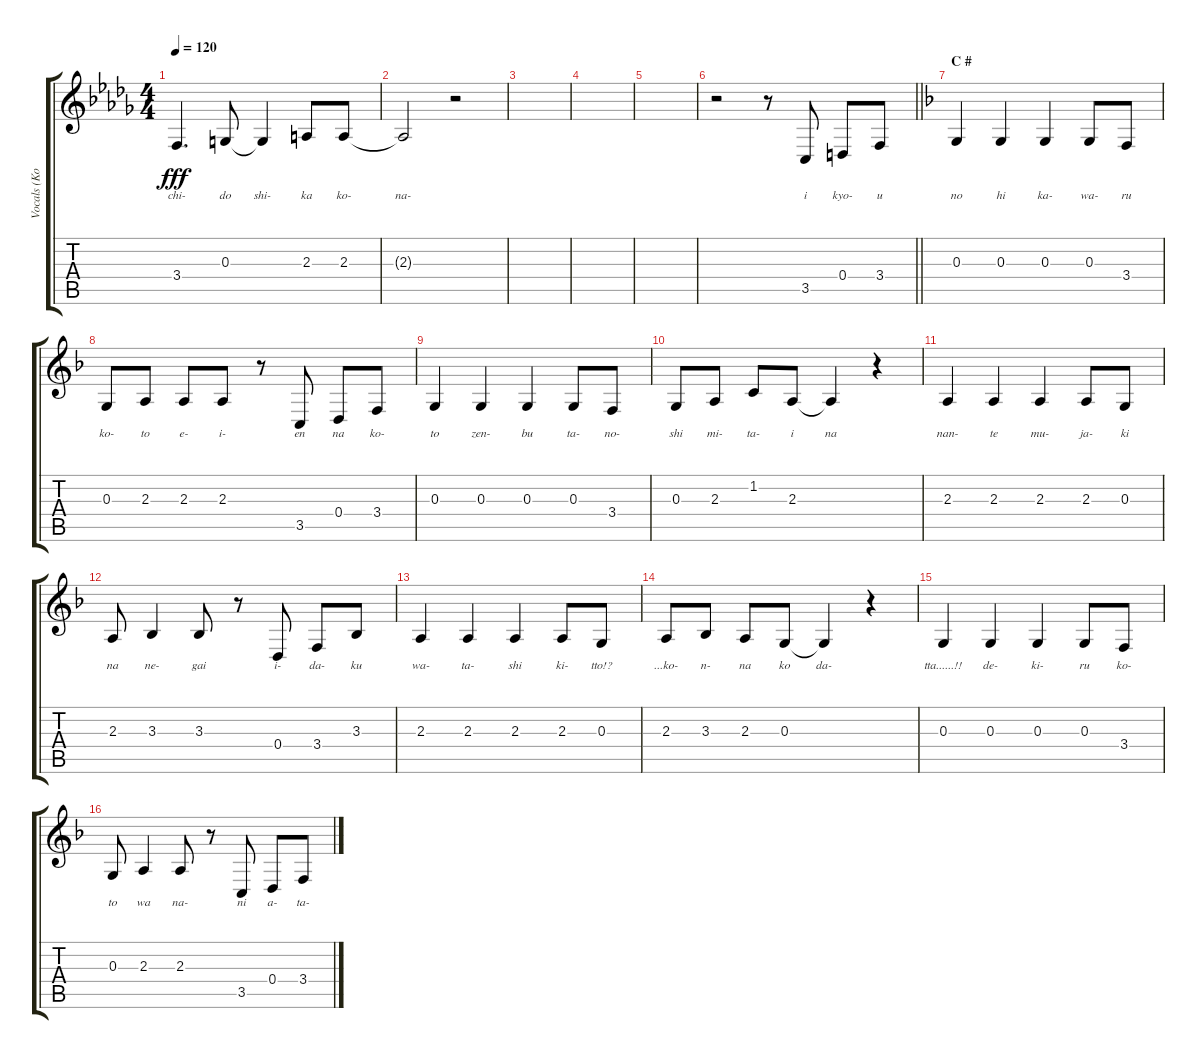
\track ("Vocals (Kotobuki Tsumugi)" "Vocals (Ko") {instrument altosax}
\staff {score tabs}
\tuning (E4 B3 G3 D3 A2 E2) {hide}
\ts (4 4)
\tempo 120
\clef g2
\ks db
3.4.4{d lyrics (0 "chi-") lyrics (1 "") lyrics (2 "") lyrics (3 "") lyrics (4 "") dy fff} 0.3.8{lyrics (0 "do") lyrics (1 "") lyrics (2 "") lyrics (3 "") lyrics (4 "")} 0.3{t}.4{lyrics (0 "shi-") lyrics (1 "") lyrics (2 "") lyrics (3 "") lyrics (4 "")} 2.3.8{lyrics (0 "ka") lyrics (1 "") lyrics (2 "") lyrics (3 "") lyrics (4 "")} 2.3.8{lyrics (0 "ko-") lyrics (1 "") lyrics (2 "") lyrics (3 "") lyrics (4 "")} |
2.3{t}.2{lyrics (0 "na-") lyrics (1 "") lyrics (2 "") lyrics (3 "") lyrics (4 "")} r.2 |
|
|
|
\barLineRight lightlight
r.2 r.8 3.5.8{lyrics (0 "i") lyrics (1 "") lyrics (2 "") lyrics (3 "") lyrics (4 "")} 0.4.8{lyrics (0 "kyo-") lyrics (1 "") lyrics (2 "") lyrics (3 "") lyrics (4 "")} 3.4.8{lyrics (0 "u") lyrics (1 "") lyrics (2 "") lyrics (3 "") lyrics (4 "")} |
\section ("" "C #")
\ks f
0.3.4{lyrics (0 "no") lyrics (1 "") lyrics (2 "") lyrics (3 "") lyrics (4 "")} 0.3.4{lyrics (0 "hi") lyrics (1 "") lyrics (2 "") lyrics (3 "") lyrics (4 "")} 0.3.4{lyrics (0 "ka-") lyrics (1 "") lyrics (2 "") lyrics (3 "") lyrics (4 "")} 0.3.8{lyrics (0 "wa-") lyrics (1 "") lyrics (2 "") lyrics (3 "") lyrics (4 "")} 3.4.8{lyrics (0 "ru") lyrics (1 "") lyrics (2 "") lyrics (3 "") lyrics (4 "")} |
0.3.8{lyrics (0 "ko-") lyrics (1 "") lyrics (2 "") lyrics (3 "") lyrics (4 "")} 2.3.8{lyrics (0 "to") lyrics (1 "") lyrics (2 "") lyrics (3 "") lyrics (4 "")} 2.3.8{lyrics (0 "e-") lyrics (1 "") lyrics (2 "") lyrics (3 "") lyrics (4 "")} 2.3.8{lyrics (0 "i-") lyrics (1 "") lyrics (2 "") lyrics (3 "") lyrics (4 "")} r.8 3.5.8{lyrics (0 "en") lyrics (1 "") lyrics (2 "") lyrics (3 "") lyrics (4 "")} 0.4.8{lyrics (0 "na") lyrics (1 "") lyrics (2 "") lyrics (3 "") lyrics (4 "")} 3.4.8{lyrics (0 "ko-") lyrics (1 "") lyrics (2 "") lyrics (3 "") lyrics (4 "")} |
0.3.4{lyrics (0 "to") lyrics (1 "") lyrics (2 "") lyrics (3 "") lyrics (4 "")} 0.3.4{lyrics (0 "zen-") lyrics (1 "") lyrics (2 "") lyrics (3 "") lyrics (4 "")} 0.3.4{lyrics (0 "bu") lyrics (1 "") lyrics (2 "") lyrics (3 "") lyrics (4 "")} 0.3.8{lyrics (0 "ta-") lyrics (1 "") lyrics (2 "") lyrics (3 "") lyrics (4 "")} 3.4.8{lyrics (0 "no-") lyrics (1 "") lyrics (2 "") lyrics (3 "") lyrics (4 "")} |
0.3.8{lyrics (0 "shi") lyrics (1 "") lyrics (2 "") lyrics (3 "") lyrics (4 "")} 2.3.8{lyrics (0 "mi-") lyrics (1 "") lyrics (2 "") lyrics (3 "") lyrics (4 "")} 1.2.8{lyrics (0 "ta-") lyrics (1 "") lyrics (2 "") lyrics (3 "") lyrics (4 "")} 2.3.8{lyrics (0 "i") lyrics (1 "") lyrics (2 "") lyrics (3 "") lyrics (4 "")} 2.3{t}.4{lyrics (0 "na") lyrics (1 "") lyrics (2 "") lyrics (3 "") lyrics (4 "")} r.4 |
2.3.4{lyrics (0 "nan-") lyrics (1 "") lyrics (2 "") lyrics (3 "") lyrics (4 "")} 2.3.4{lyrics (0 "te") lyrics (1 "") lyrics (2 "") lyrics (3 "") lyrics (4 "")} 2.3.4{lyrics (0 "mu-") lyrics (1 "") lyrics (2 "") lyrics (3 "") lyrics (4 "")} 2.3.8{lyrics (0 "ja-") lyrics (1 "") lyrics (2 "") lyrics (3 "") lyrics (4 "")} 0.3.8{lyrics (0 "ki") lyrics (1 "") lyrics (2 "") lyrics (3 "") lyrics (4 "")} |
2.3.8{lyrics (0 "na") lyrics (1 "") lyrics (2 "") lyrics (3 "") lyrics (4 "")} 3.3.4{lyrics (0 "ne-") lyrics (1 "") lyrics (2 "") lyrics (3 "") lyrics (4 "")} 3.3.8{lyrics (0 "gai") lyrics (1 "") lyrics (2 "") lyrics (3 "") lyrics (4 "")} r.8 0.4.8{lyrics (0 "i-") lyrics (1 "") lyrics (2 "") lyrics (3 "") lyrics (4 "")} 3.4.8{lyrics (0 "da-") lyrics (1 "") lyrics (2 "") lyrics (3 "") lyrics (4 "")} 3.3.8{lyrics (0 "ku") lyrics (1 "") lyrics (2 "") lyrics (3 "") lyrics (4 "")} |
2.3.4{lyrics (0 "wa-") lyrics (1 "") lyrics (2 "") lyrics (3 "") lyrics (4 "")} 2.3.4{lyrics (0 "ta-") lyrics (1 "") lyrics (2 "") lyrics (3 "") lyrics (4 "")} 2.3.4{lyrics (0 "shi") lyrics (1 "") lyrics (2 "") lyrics (3 "") lyrics (4 "")} 2.3.8{lyrics (0 "ki-") lyrics (1 "") lyrics (2 "") lyrics (3 "") lyrics (4 "")} 0.3.8{lyrics (0 "tto!?") lyrics (1 "") lyrics (2 "") lyrics (3 "") lyrics (4 "")} |
2.3.8{lyrics (0 "...ko-") lyrics (1 "") lyrics (2 "") lyrics (3 "") lyrics (4 "")} 3.3.8{lyrics (0 "n-") lyrics (1 "") lyrics (2 "") lyrics (3 "") lyrics (4 "")} 2.3.8{lyrics (0 "na") lyrics (1 "") lyrics (2 "") lyrics (3 "") lyrics (4 "")} 0.3.8{lyrics (0 "ko") lyrics (1 "") lyrics (2 "") lyrics (3 "") lyrics (4 "")} 0.3{t}.4{lyrics (0 "da-") lyrics (1 "") lyrics (2 "") lyrics (3 "") lyrics (4 "")} r.4 |
0.3.4{lyrics (0 "tta......!!") lyrics (1 "") lyrics (2 "") lyrics (3 "") lyrics (4 "")} 0.3.4{lyrics (0 "de-") lyrics (1 "") lyrics (2 "") lyrics (3 "") lyrics (4 "")} 0.3.4{lyrics (0 "ki-") lyrics (1 "") lyrics (2 "") lyrics (3 "") lyrics (4 "")} 0.3.8{lyrics (0 "ru") lyrics (1 "") lyrics (2 "") lyrics (3 "") lyrics (4 "")} 3.4.8{lyrics (0 "ko-") lyrics (1 "") lyrics (2 "") lyrics (3 "") lyrics (4 "")} |
0.3.8{lyrics (0 "to") lyrics (1 "") lyrics (2 "") lyrics (3 "") lyrics (4 "")} 2.3.4{lyrics (0 "wa") lyrics (1 "") lyrics (2 "") lyrics (3 "") lyrics (4 "")} 2.3.8{lyrics (0 "na-") lyrics (1 "") lyrics (2 "") lyrics (3 "") lyrics (4 "")} r.8 3.5.8{lyrics (0 "ni") lyrics (1 "") lyrics (2 "") lyrics (3 "") lyrics (4 "")} 0.4.8{lyrics (0 "a-") lyrics (1 "") lyrics (2 "") lyrics (3 "") lyrics (4 "")} 3.4.8{lyrics (0 "ta-") lyrics (1 "") lyrics (2 "") lyrics (3 "") lyrics (4 "")}
